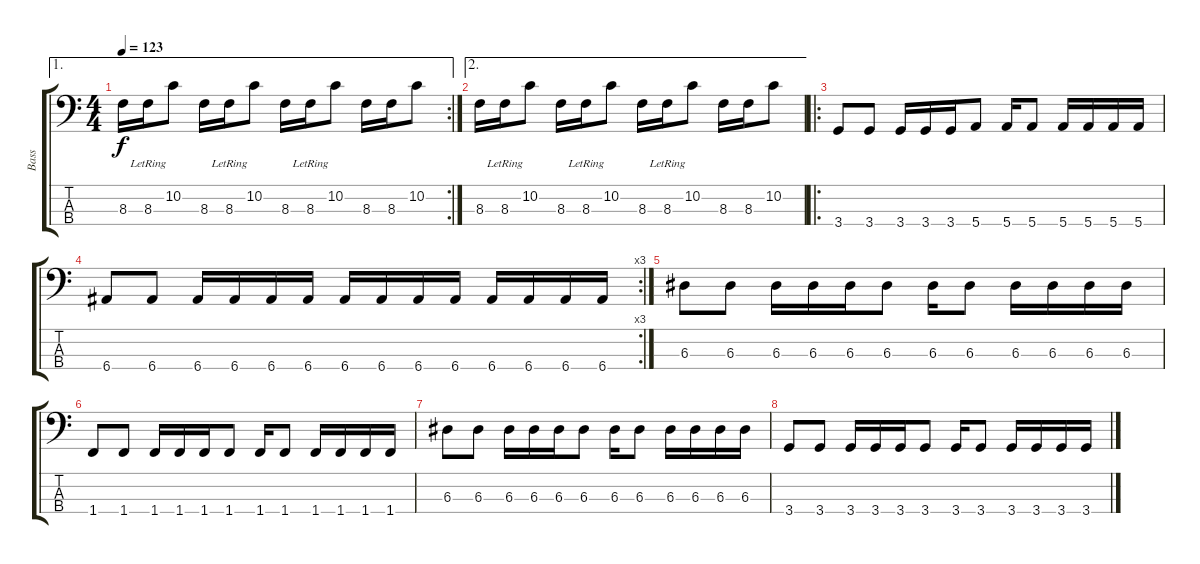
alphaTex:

\track ("Bass" "Bass") {instrument electricbasspick}
\staff {score tabs}
\tuning (G2 D2 A1 E1) {hide}
\ae 1
\rc 2
\ts (4 4)
\tempo 123
\clef f4
\ks c
8.3.16{dy f} 8.3{lr}.16 10.2.8 8.3.16 8.3{lr}.16 10.2.8 8.3.16 8.3{lr}.16 10.2.8 8.3.16 8.3.16 10.2.8 |
\ae 2
8.3.16 8.3{lr}.16 10.2.8 8.3.16 8.3{lr}.16 10.2.8 8.3.16 8.3{lr}.16 10.2.8 8.3.16 8.3.16 10.2.8 |
\ro
3.4.8 3.4.8 3.4.16 3.4.16 3.4.16 5.4.8 5.4.16 5.4.8 5.4.16 5.4.16 5.4.16 5.4.16 |
\rc 3
6.4.8 6.4.8 6.4.16 6.4.16 6.4.16 6.4.16 6.4.16 6.4.16 6.4.16 6.4.16 6.4.16 6.4.16 6.4.16 6.4.16 |
6.3.8 6.3.8 6.3.16 6.3.16 6.3.16 6.3.8 6.3.16 6.3.8 6.3.16 6.3.16 6.3.16 6.3.16 |
1.4.8 1.4.8 1.4.16 1.4.16 1.4.16 1.4.8 1.4.16 1.4.8 1.4.16 1.4.16 1.4.16 1.4.16 |
6.3.8 6.3.8 6.3.16 6.3.16 6.3.16 6.3.8 6.3.16 6.3.8 6.3.16 6.3.16 6.3.16 6.3.16 |
3.4.8 3.4.8 3.4.16 3.4.16 3.4.16 3.4.8 3.4.16 3.4.8 3.4.16 3.4.16 3.4.16 3.4.16
